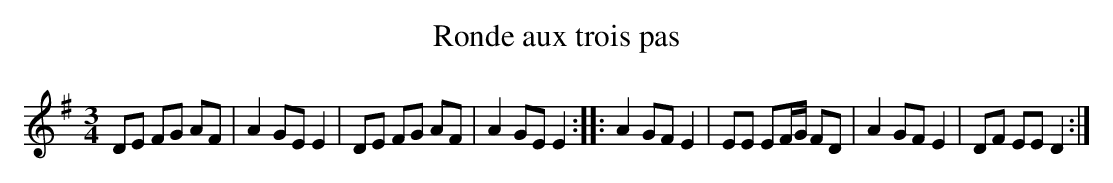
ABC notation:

X:1
T:Ronde aux trois pas
M:3/4
L:1/8
K:G
DE FG AF|A2 GE E2|DE FG AF|A2 GE E2 :: A2 GF E2|EE EF/G/ FD|A2 GF E2|\
DF EE D2 :|
